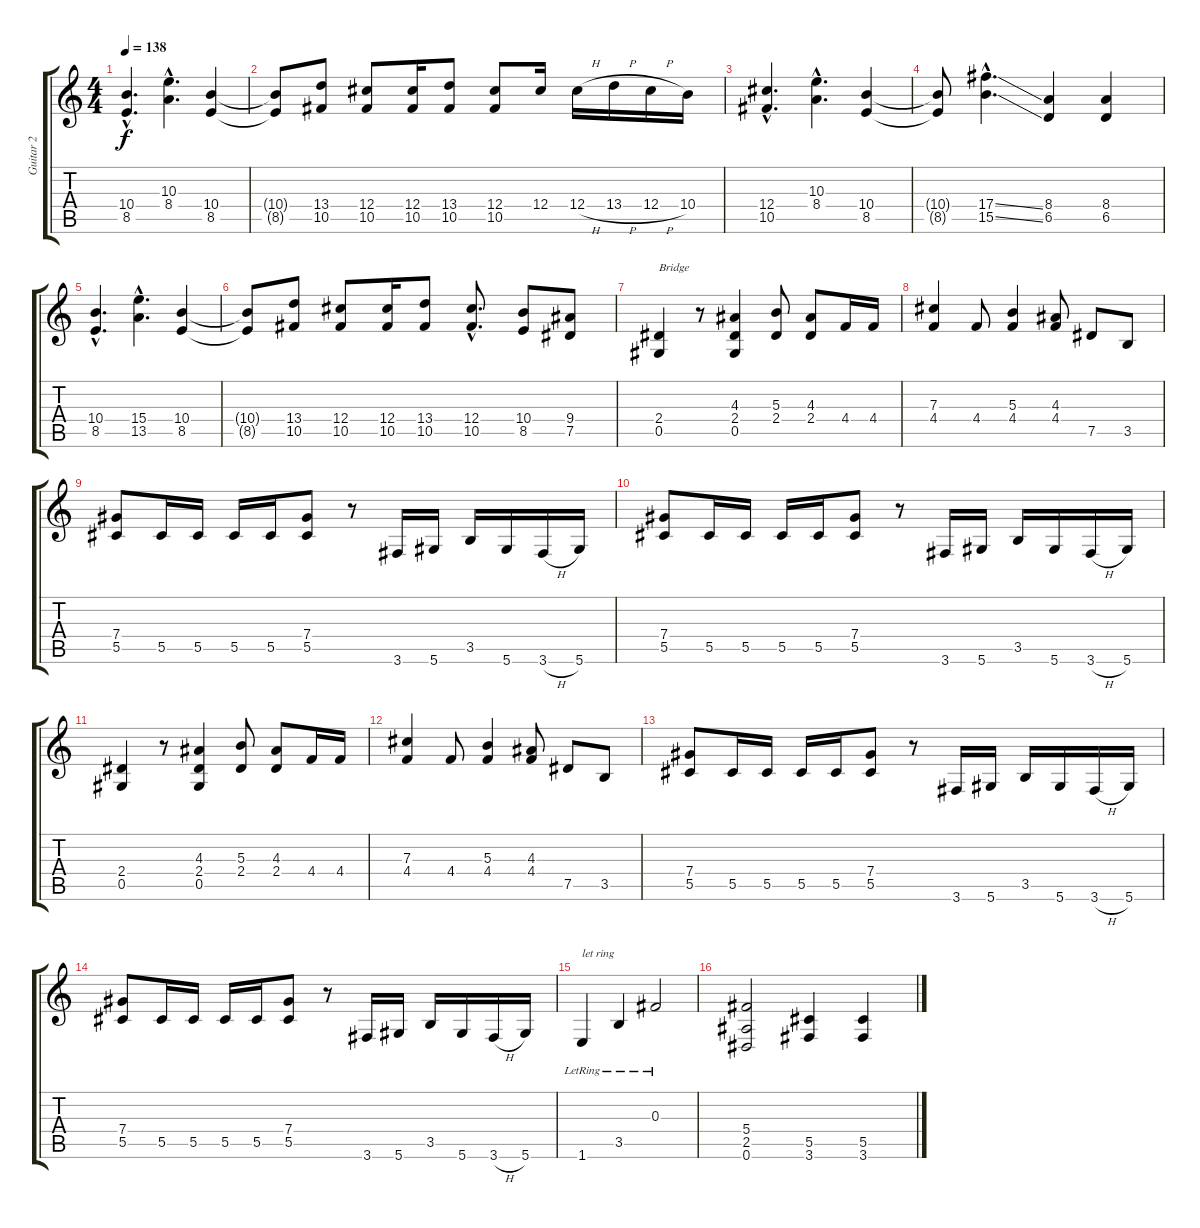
\track ("Guitar 2" "Guitar 2") {instrument distortionguitar}
\staff {score tabs}
\tuning (Eb4 Bb3 Gb3 Db3 Ab2 Eb2) {hide}
\ts (4 4)
\tempo 138
\clef g2
\ks c
(10.4{hac} 8.5{hac}).4{d dy f} (10.3{hac} 8.4{hac}).4{d} (10.4 8.5).4 |
(10.4{t} 8.5{t}).8 (13.4 10.5).8 (12.4 10.5).8 (12.4 10.5).16 (13.4 10.5).8 (12.4 10.5).8 12.4.16 12.4{h}.16 13.4{h}.16 12.4{h}.16 10.4.16 |
(12.4{hac} 10.5{hac}).4{d} (10.3{hac} 8.4{hac}).4{d} (10.4 8.5).4 |
(10.4{t} 8.5{t}).8 (17.4{ss hac} 15.5{ss hac}).4{d} (8.4 6.5).4 (8.4 6.5).4 |
(10.4{hac} 8.5{hac}).4{d} (15.4{hac} 13.5{hac}).4{d} (10.4 8.5).4 |
(10.4{t} 8.5{t}).8 (13.4 10.5).8 (12.4 10.5).8 (12.4 10.5).16 (13.4 10.5).8 (12.4{hac} 10.5{hac}).8{d} (10.4 8.5).8 (9.4 7.5).8 |
(2.4 0.5).4{txt "Bridge"} r.8 (4.3 2.4 0.5).4 (5.3 2.4).8 (4.3 2.4).8 4.4.16 4.4.16 |
(7.3 4.4).4 4.4.8 (5.3 4.4).4 (4.3 4.4).8 7.5.8 3.5.8 |
(7.4 5.5).8 5.5.16 5.5.16 5.5.16 5.5.16 (7.4 5.5).8 r.8 3.6.16 5.6.16 3.5.16 5.6.16 3.6{h}.16 5.6.16 |
(7.4 5.5).8 5.5.16 5.5.16 5.5.16 5.5.16 (7.4 5.5).8 r.8 3.6.16 5.6.16 3.5.16 5.6.16 3.6{h}.16 5.6.16 |
(2.4 0.5).4 r.8 (4.3 2.4 0.5).4 (5.3 2.4).8 (4.3 2.4).8 4.4.16 4.4.16 |
(7.3 4.4).4 4.4.8 (5.3 4.4).4 (4.3 4.4).8 7.5.8 3.5.8 |
(7.4 5.5).8 5.5.16 5.5.16 5.5.16 5.5.16 (7.4 5.5).8 r.8 3.6.16 5.6.16 3.5.16 5.6.16 3.6{h}.16 5.6.16 |
(7.4 5.5).8 5.5.16 5.5.16 5.5.16 5.5.16 (7.4 5.5).8 r.8 3.6.16 5.6.16 3.5.16 5.6.16 3.6{h}.16 5.6.16 |
1.6{lr}.4{txt "let ring"} 3.5{lr}.4 0.3{lr}.2 |
(5.4 2.5 0.6).2 (5.5 3.6).4 (5.5 3.6).4
